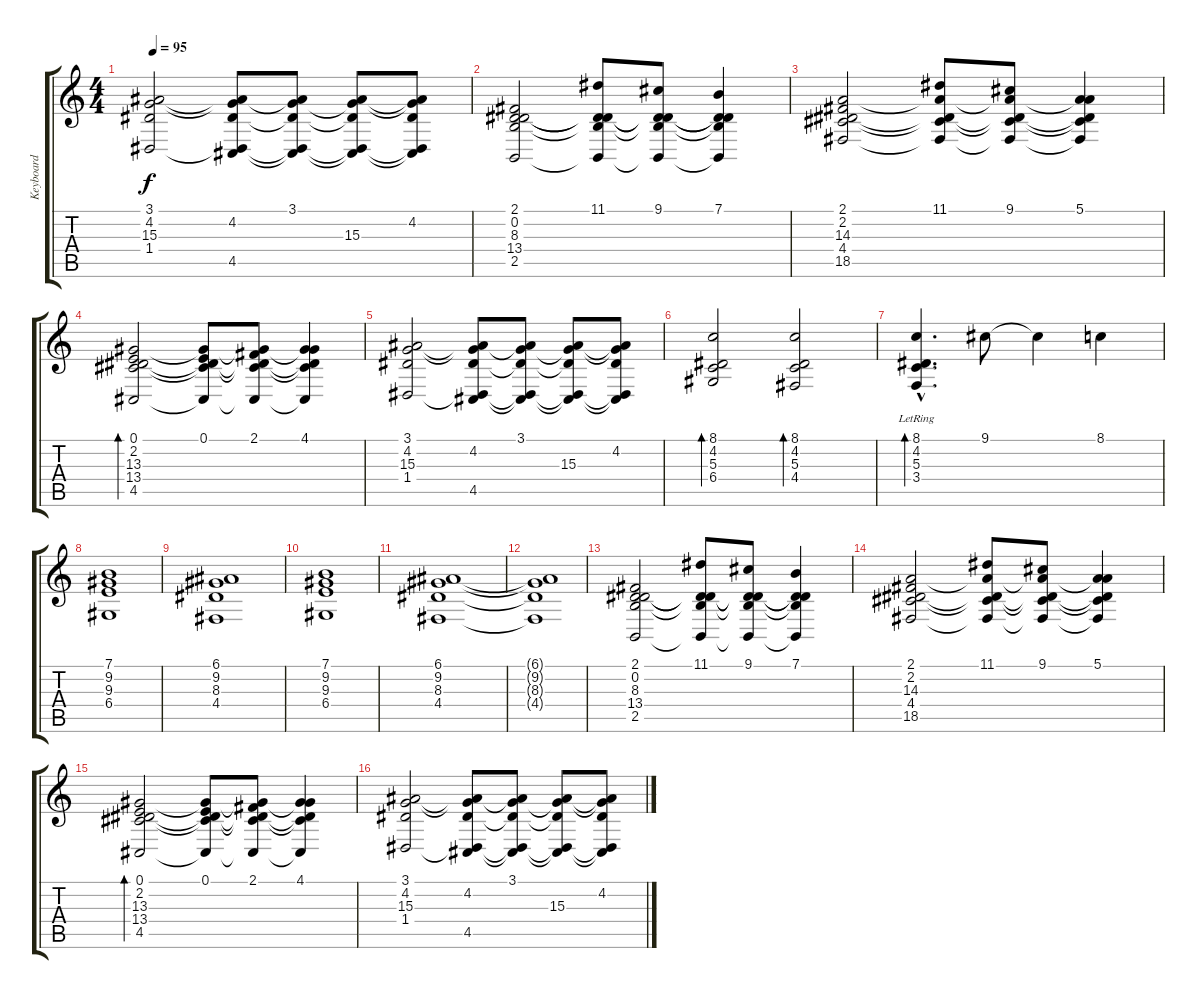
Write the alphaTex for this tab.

\track ("Keyboard" "Keyboard") {instrument honkytonkpiano}
\staff {score tabs}
\tuning (E4 B3 G3 D3 A2 E2) {hide}
\ts (4 4)
\tempo 95
\clef g2
\ks c
(3.1 4.2 15.3 1.4).2{dy f} (3.1{t} 4.2 15.3{t} 1.4{t} 4.5).8 (3.1 4.2{t} 15.3{t} 1.4{t} 4.5{t}).8 (3.1{t} 4.2{t} 15.3 1.4{t} 4.5{t}).8 (3.1{t} 4.2 15.3{t} 1.4{t} 4.5{t}).8 |
(2.1 0.2 8.3 13.4 2.5).2{volume 14 instrument honkytonkpiano} (11.1 0.2{t} 8.3{t} 13.4{t} 2.5{t}).8 (9.1 0.2{t} 8.3{t} 13.4{t} 2.5{t}).8 (7.1 0.2{t} 8.3{t} 13.4{t} 2.5{t}).4 |
(2.1 2.2 14.3 4.4 18.5).2 (11.1 2.2{t} 14.3{t} 4.4{t} 18.5{t}).8 (9.1 2.2{t} 14.3{t} 4.4{t} 18.5{t}).8 (5.1 2.2{t} 14.3{t} 4.4{t} 18.5{t}).4 |
(0.1 2.2 13.3 13.4 4.5).2{bd 120} (0.1 2.2{t} 13.3{t} 13.4{t} 4.5{t}).8 (2.1 2.2{t} 13.3{t} 13.4{t} 4.5{t}).8 (4.1 2.2{t} 13.3{t} 13.4{t} 4.5{t}).4 |
(3.1 4.2 15.3 1.4).2 (3.1{t} 4.2 15.3{t} 1.4{t} 4.5).8 (3.1 4.2{t} 15.3{t} 1.4{t} 4.5{t}).8 (3.1{t} 4.2{t} 15.3 1.4{t} 4.5{t}).8 (3.1{t} 4.2 15.3{t} 1.4{t} 4.5{t}).8 |
(8.1 4.2 5.3 6.4).2{bd 120 volume 12} (8.1 4.2 5.3 4.4).2{bd 120} |
(8.1{hac} 4.2{hac lr} 5.3{hac lr} 3.4{hac lr}).4{d bd 120} 9.1.8 9.1{t}.4 8.1.4 |
(7.1 9.2 9.3 6.4).1 |
(6.1 9.2 8.3 4.4).1 |
(7.1 9.2 9.3 6.4).1 |
(6.1 9.2 8.3 4.4).1 |
(6.1{t} 9.2{t} 8.3{t} 4.4{t}).1 |
(2.1 0.2 8.3 13.4 2.5).2{volume 14 instrument honkytonkpiano} (11.1 0.2{t} 8.3{t} 13.4{t} 2.5{t}).8 (9.1 0.2{t} 8.3{t} 13.4{t} 2.5{t}).8 (7.1 0.2{t} 8.3{t} 13.4{t} 2.5{t}).4 |
(2.1 2.2 14.3 4.4 18.5).2 (11.1 2.2{t} 14.3{t} 4.4{t} 18.5{t}).8 (9.1 2.2{t} 14.3{t} 4.4{t} 18.5{t}).8 (5.1 2.2{t} 14.3{t} 4.4{t} 18.5{t}).4 |
(0.1 2.2 13.3 13.4 4.5).2{bd 120} (0.1 2.2{t} 13.3{t} 13.4{t} 4.5{t}).8 (2.1 2.2{t} 13.3{t} 13.4{t} 4.5{t}).8 (4.1 2.2{t} 13.3{t} 13.4{t} 4.5{t}).4 |
(3.1 4.2 15.3 1.4).2 (3.1{t} 4.2 15.3{t} 1.4{t} 4.5).8 (3.1 4.2{t} 15.3{t} 1.4{t} 4.5{t}).8 (3.1{t} 4.2{t} 15.3 1.4{t} 4.5{t}).8 (3.1{t} 4.2 15.3{t} 1.4{t} 4.5{t}).8
